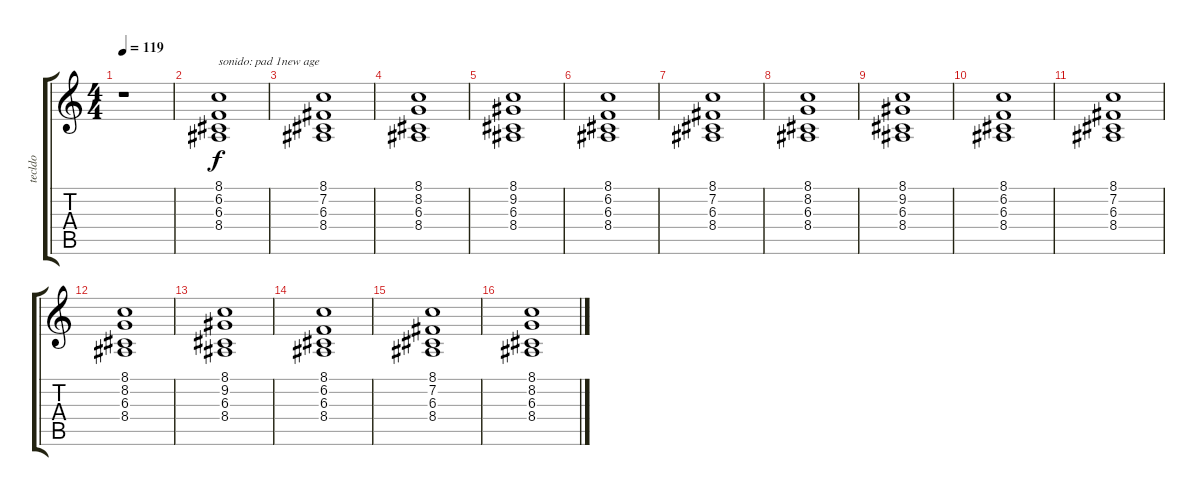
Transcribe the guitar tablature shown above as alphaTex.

\track ("tecldo" "tecldo") {instrument pad1newage}
\staff {score tabs}
\tuning (E4 B3 G3 D3 A2 E2) {hide}
\ts (4 4)
\tempo 119
\clef g2
\ks c
r.1{dy f} |
(8.1 6.2 6.3 8.4).1{txt "sonido: pad 1new age" instrument pad1newage} |
(8.1 7.2 6.3 8.4).1 |
(8.1 8.2 6.3 8.4).1 |
(8.1 9.2 6.3 8.4).1 |
(8.1 6.2 6.3 8.4).1{instrument pad1newage} |
(8.1 7.2 6.3 8.4).1 |
(8.1 8.2 6.3 8.4).1 |
(8.1 9.2 6.3 8.4).1 |
(8.1 6.2 6.3 8.4).1{instrument pad1newage} |
(8.1 7.2 6.3 8.4).1 |
(8.1 8.2 6.3 8.4).1 |
(8.1 9.2 6.3 8.4).1 |
(8.1 6.2 6.3 8.4).1{instrument pad1newage} |
(8.1 7.2 6.3 8.4).1 |
(8.1 8.2 6.3 8.4).1
